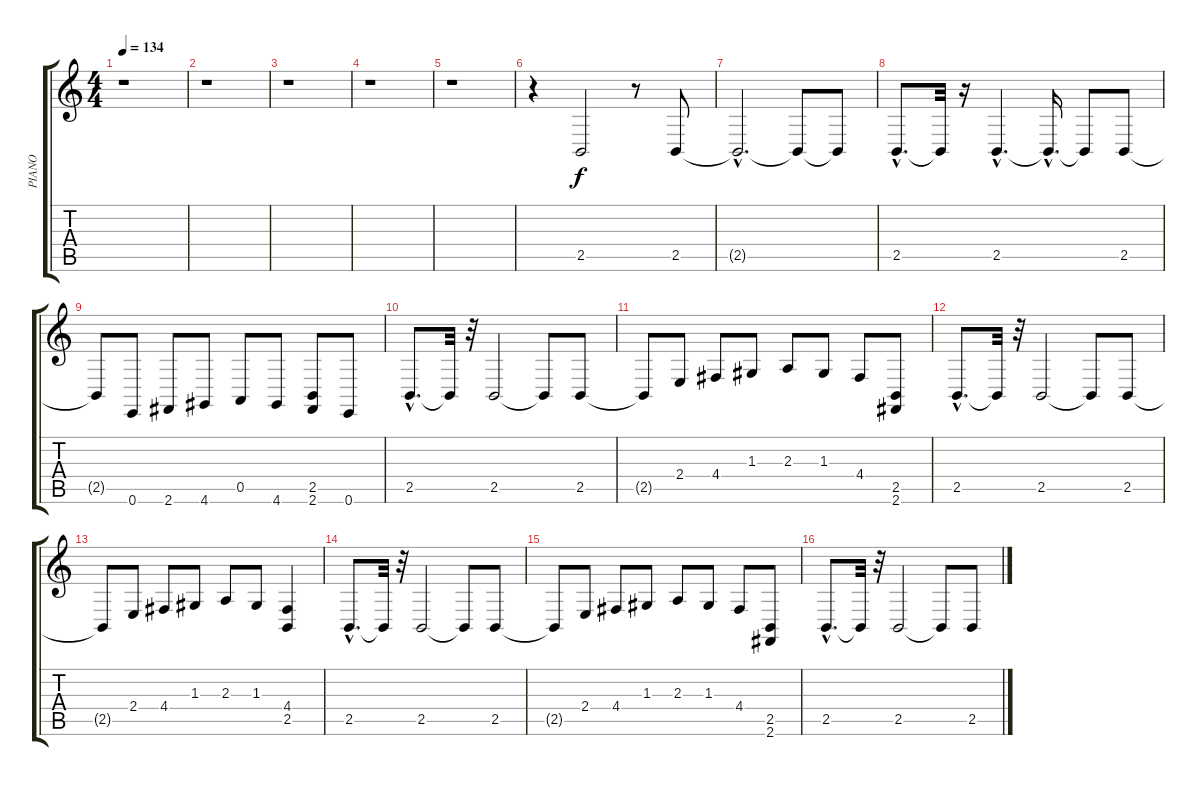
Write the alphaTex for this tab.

\track ("PIANO" "PIANO") {instrument acousticgrandpiano}
\staff {score tabs}
\tuning (E4 B3 G3 D3 A2 E2) {hide}
\ts (4 4)
\tempo 134
\clef g2
\ks c
r.1{dy f instrument acousticgrandpiano} |
r.1 |
r.1 |
r.1 |
r.1 |
r.4 2.5.2 r.8 2.5.8 |
2.5{hac t}.2{d} 2.5{t}.8 2.5{t}.8 |
2.5{hac}.8{d} 2.5{t}.32 r.16 2.5{hac}.4{d} 2.5{hac t}.16{d} 2.5{t}.8 2.5.8 |
2.5{t}.8 0.6.8 2.6.8 4.6.8 0.5.8 4.6.8 (2.5 2.6).8 0.6.8 |
2.5{hac}.8{d} 2.5{t}.32 r.32 2.5.2 2.5{t}.8 2.5.8 |
2.5{t}.8 2.4.8 4.4.8 1.3.8 2.3.8 1.3.8 4.4.8 (2.5 2.6).8 |
2.5{hac}.8{d} 2.5{t}.32 r.32 2.5.2 2.5{t}.8 2.5.8 |
2.5{t}.8 2.4.8 4.4.8 1.3.8 2.3.8 1.3.8 (4.4 2.5).4 |
2.5{hac}.8{d} 2.5{t}.32 r.32 2.5.2 2.5{t}.8 2.5.8 |
2.5{t}.8 2.4.8 4.4.8 1.3.8 2.3.8 1.3.8 4.4.8 (2.5 2.6).8 |
2.5{hac}.8{d} 2.5{t}.32 r.32 2.5.2 2.5{t}.8 2.5.8
